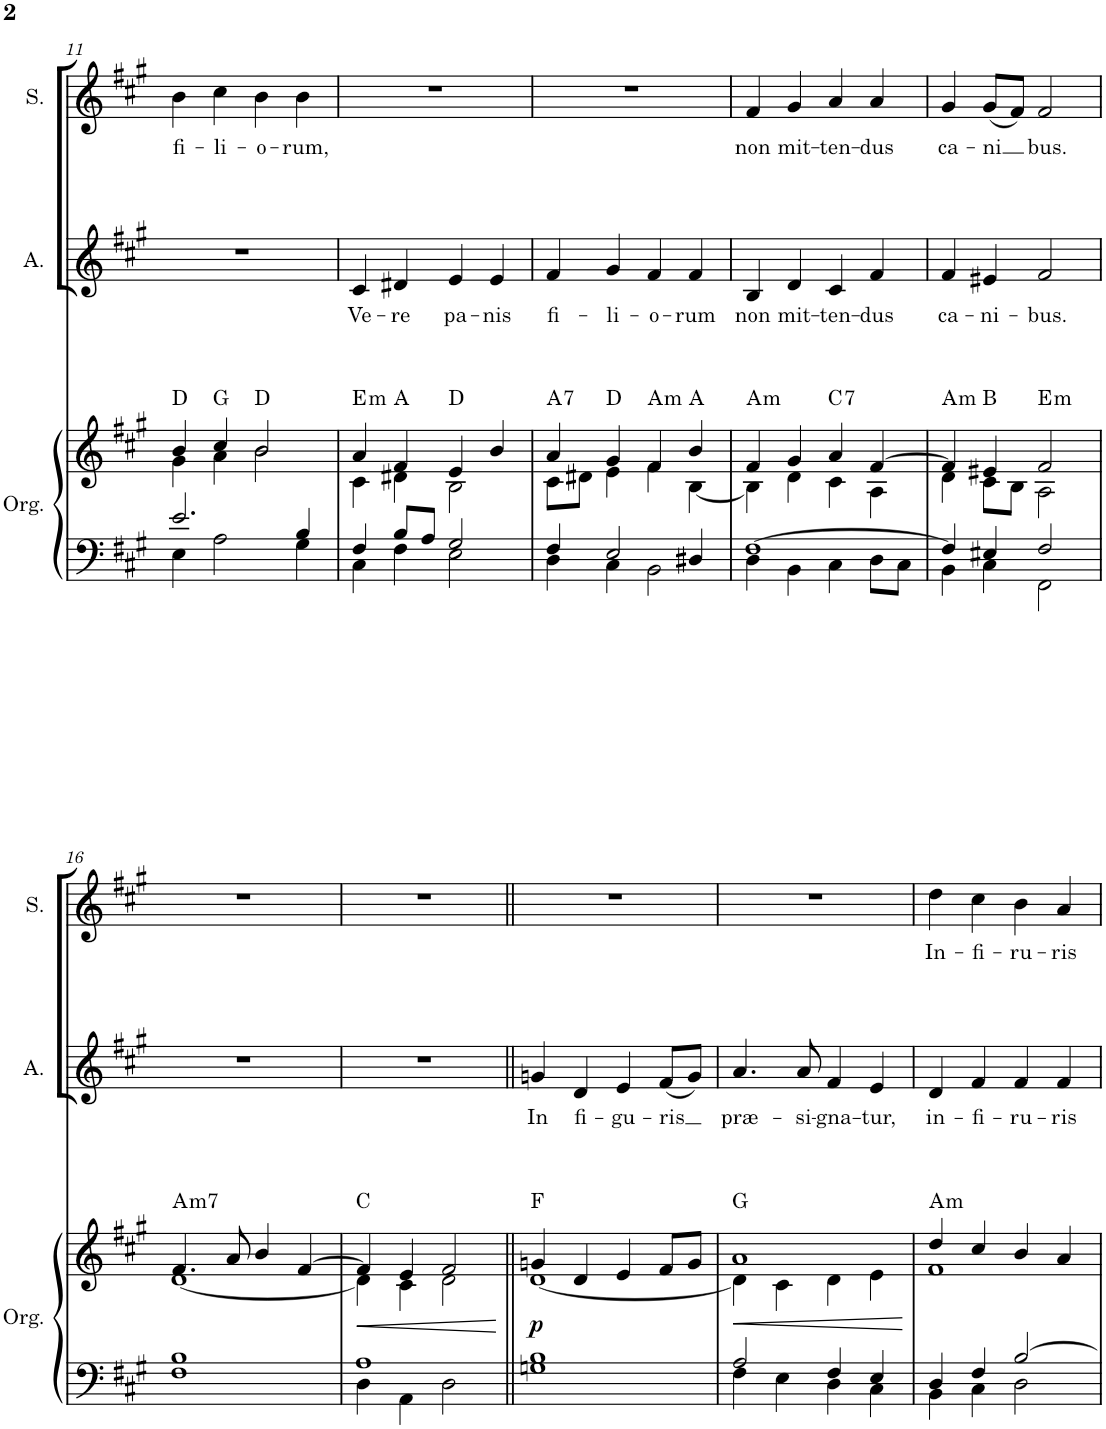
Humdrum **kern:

**kern	**kern	**dynam	**harte	**kern	**text	**kern	**text
*part3	*part3	*part3	*part3	*part2	*part2	*part1	*part1
*staff4	*staff3	*staff3/4	*	*staff2	*staff2	*staff1	*staff1
*I"Órgano	*	*	*	*I"Alto	*	*I"Soprano	*
*	*	*	*	*I'A.	*	*I'S.	*
!!LO:PB:g=z
*clefF4	*clefG2	*	*	*clefG2	*	*clefG2	*
*k[f#c#g#]	*k[f#c#g#]	*	*	*k[f#c#g#]	*	*k[f#c#g#]	*
*M4/4	*M4/4	*	*	*M4/4	*	*M4/4	*
=11	=11	=11	=11	=11	=11	=11	=11
*^	*^	*	*	*	*	*	*
!	!	!	!	!	!	!	!	!	!LO:LY:b
2.e/	4E\	4b/	4g#\	.	D:maj	1r	.	4b\	fi-
!	!	!	!	!	!	!	!	!	!LO:LY:b
.	2A\	4cc#/	4a\	.	G:maj	.	.	4cc#\	-li-
!	!	!	!	!	!	!	!	!	!LO:LY:b
.	.	2b/	2b\	.	D:maj	.	.	4b\	-o-
!	!	!	!	!	!	!	!	!	!LO:LY:b
4B/	4G#\	.	.	.	.	.	.	4b\	-rum,
=12	=12	=12	=12	=12	=12	=12	=12	=12	=12
!	!	!	!	!	!LO:H:kt=m	!	!LO:LY:b	!	!
4F#/	4C#\	4a/	4c#\	.	E:min	4c#/	Ve-	1r	.
!	!	!	!	!	!	!	!LO:LY:b	!	!
8B/L	4F#\	4f#/	4d#X\	.	A:maj	4d#X/	-re	.	.
8A/J	.	.	.	.	.	.	.	.	.
!	!	!	!	!	!	!	!LO:LY:b	!	!
2G#/	2E\	4e/	2B\	.	D:maj	4e/	pa-	.	.
!	!	!	!	!	!	!	!LO:LY:b	!	!
.	.	4b/	.	.	.	4e/	-nis	.	.
=13	=13	=13	=13	=13	=13	=13	=13	=13	=13
!	!	!	!	!	!LO:H:kt=7	!	!LO:LY:b	!	!
4F#/	4D\	4a/	8c#\L	.	A:7	4f#/	fi-	1r	.
.	.	.	8d#X\J	.	.	.	.	.	.
!	!	!	!	!	!	!	!LO:LY:b	!	!
2E/	4C#\	4g#/	4e\	.	D:maj	4g#/	-li-	.	.
!	!	!	!	!	!LO:H:kt=m	!	!LO:LY:b	!	!
.	2BB\	4f#/	4f#\	.	A:min	4f#/	-o-	.	.
!	!	!	!	!	!	!	!LO:LY:b	!	!
4D#X/	.	4b/	[4B\	.	A:maj	4f#/	-rum	.	.
=14	=14	=14	=14	=14	=14	=14	=14	=14	=14
!	!	!	!	!	!LO:H:kt=m	!	!LO:LY:b	!	!LO:LY:b
[1F#	4D\	4f#/	4B\]	.	A:min	4B/	non	4f#/	non
!	!	!	!	!	!	!	!LO:LY:b	!	!LO:LY:b
.	4BB\	4g#/	4d\	.	.	4d/	mit-	4g#/	mit-
!	!	!	!	!	!LO:H:kt=7	!	!LO:LY:b	!	!LO:LY:b
.	4C#\	4a/	4c#\	.	C:7	4c#/	-ten-	4a/	-ten-
!	!	!	!	!	!	!	!LO:LY:b	!	!LO:LY:b
.	8D\L	[4f#/	4A\	.	.	4f#/	-dus	4a/	-dus
.	8C#\J	.	.	.	.	.	.	.	.
=15	=15	=15	=15	=15	=15	=15	=15	=15	=15
!	!	!	!	!	!LO:H:kt=m	!	!LO:LY:b	!	!LO:LY:b
4F#/]	4BB\	4f#/]	4d\	.	A:min	4f#/	ca-	4g#/	ca-
!	!	!	!	!	!	!	!LO:LY:b	!	!LO:LY:b
4E#X/	4C#\	4e#X/	8c#\L	.	B:maj	4e#X/	-ni-	(8g#/L	-ni
.	.	.	8B\J	.	.	.	.	8f#/J)	.
!	!	!	!	!	!LO:H:kt=m	!	!LO:LY:b	!	!LO:LY:b
2F#/	2FF#\	2f#/	2A\	.	E:min	2f#/	-bus.	2f#/	bus.
!!LO:LB:g=z
=16	=16	=16	=16	=16	=16	=16	=16	=16	=16
!	!	!	!	!	!LO:H:kt=m7	!	!	!	!
1B	1F#	4.f#/	[1d	.	A:min7	1r	.	1r	.
.	.	8a/	.	.	.	.	.	.	.
.	.	4b/	.	.	.	.	.	.	.
.	.	[4f#/	.	.	.	.	.	.	.
=17	=17	=17	=17	=17	=17	=17	=17	=17	=17
!	!	!	!	!LO:HP:b	!	!	!	!	!
1A	4D\	4f#/]	4d\]	<	C:maj	1r	.	1r	.
.	4AA\	4e/	4c#\	.	.	.	.	.	.
.	2D\	2f#/	2d\	.	.	.	.	.	.
*v	*v	*	*	*	*	*	*	*	*
*	*v	*v	*	*	*	*	*	*
.	.	[	.	.	.	.	.
=18||	=18||	=18||	=18||	=18||	=18||	=18||	=18||
*^	*^	*	*	*	*	*	*
!	!	!	!	!LO:DY:b	!	!	!LO:LY:b	!	!
1B	1Gn	4gn/	[1d	p	F:maj	4gn/	In	1r	.
!	!	!	!	!	!	!	!LO:LY:b	!	!
.	.	4d/	.	.	.	4d/	fi-	.	.
!	!	!	!	!	!	!	!LO:LY:b	!	!
.	.	4e/	.	.	.	4e/	-gu-	.	.
!	!	!	!	!	!	!	!LO:LY:b	!	!
.	.	8f#/L	.	.	.	(8f#/L	-ris	.	.
.	.	8g/J	.	.	.	8g/J)	.	.	.
=19	=19	=19	=19	=19	=19	=19	=19	=19	=19
!	!	!	!	!LO:HP:b	!	!	!LO:LY:b	!	!
2A/	4F#\	1a	4d\]	<	G:maj	4.a/	præ-	1r	.
.	4E\	.	4c#\	.	.	.	.	.	.
!	!	!	!	!	!	!	!LO:LY:b	!	!
.	.	.	.	.	.	8a/	-si-	.	.
!	!	!	!	!	!	!	!LO:LY:b	!	!
4F#/	4D\	.	4d\	.	.	4f#/	-gna-	.	.
!	!	!	!	!	!	!	!LO:LY:b	!	!
4E/	4C#\	.	4e\	.	.	4e/	-tur,	.	.
*v	*v	*	*	*	*	*	*	*	*
*	*v	*v	*	*	*	*	*	*
.	.	[	.	.	.	.	.
=20	=20	=20	=20	=20	=20	=20	=20
*^	*^	*	*	*	*	*	*
!	!	!	!	!	!LO:H:kt=m	!	!LO:LY:b	!	!LO:LY:b
4D/	4BB\	4dd/	1f#	.	A:min	4d/	in-	4dd\	In-
!	!	!	!	!	!	!	!LO:LY:b	!	!LO:LY:b
4F#/	4C#\	4cc#/	.	.	.	4f#/	-fi-	4cc#\	-fi-
!	!	!	!	!	!	!	!LO:LY:b	!	!LO:LY:b
[2B/	2D\	4b/	.	.	.	4f#/	-ru-	4b\	-ru-
!	!	!	!	!	!	!	!LO:LY:b	!	!LO:LY:b
.	.	4a/	.	.	.	4f#/	-ris	4a/	-ris
*v	*v	*	*	*	*	*	*	*	*
*	*v	*v	*	*	*	*	*	*
=	=	=	=	=	=	=	=
*-	*-	*-	*-	*-	*-	*-	*-
